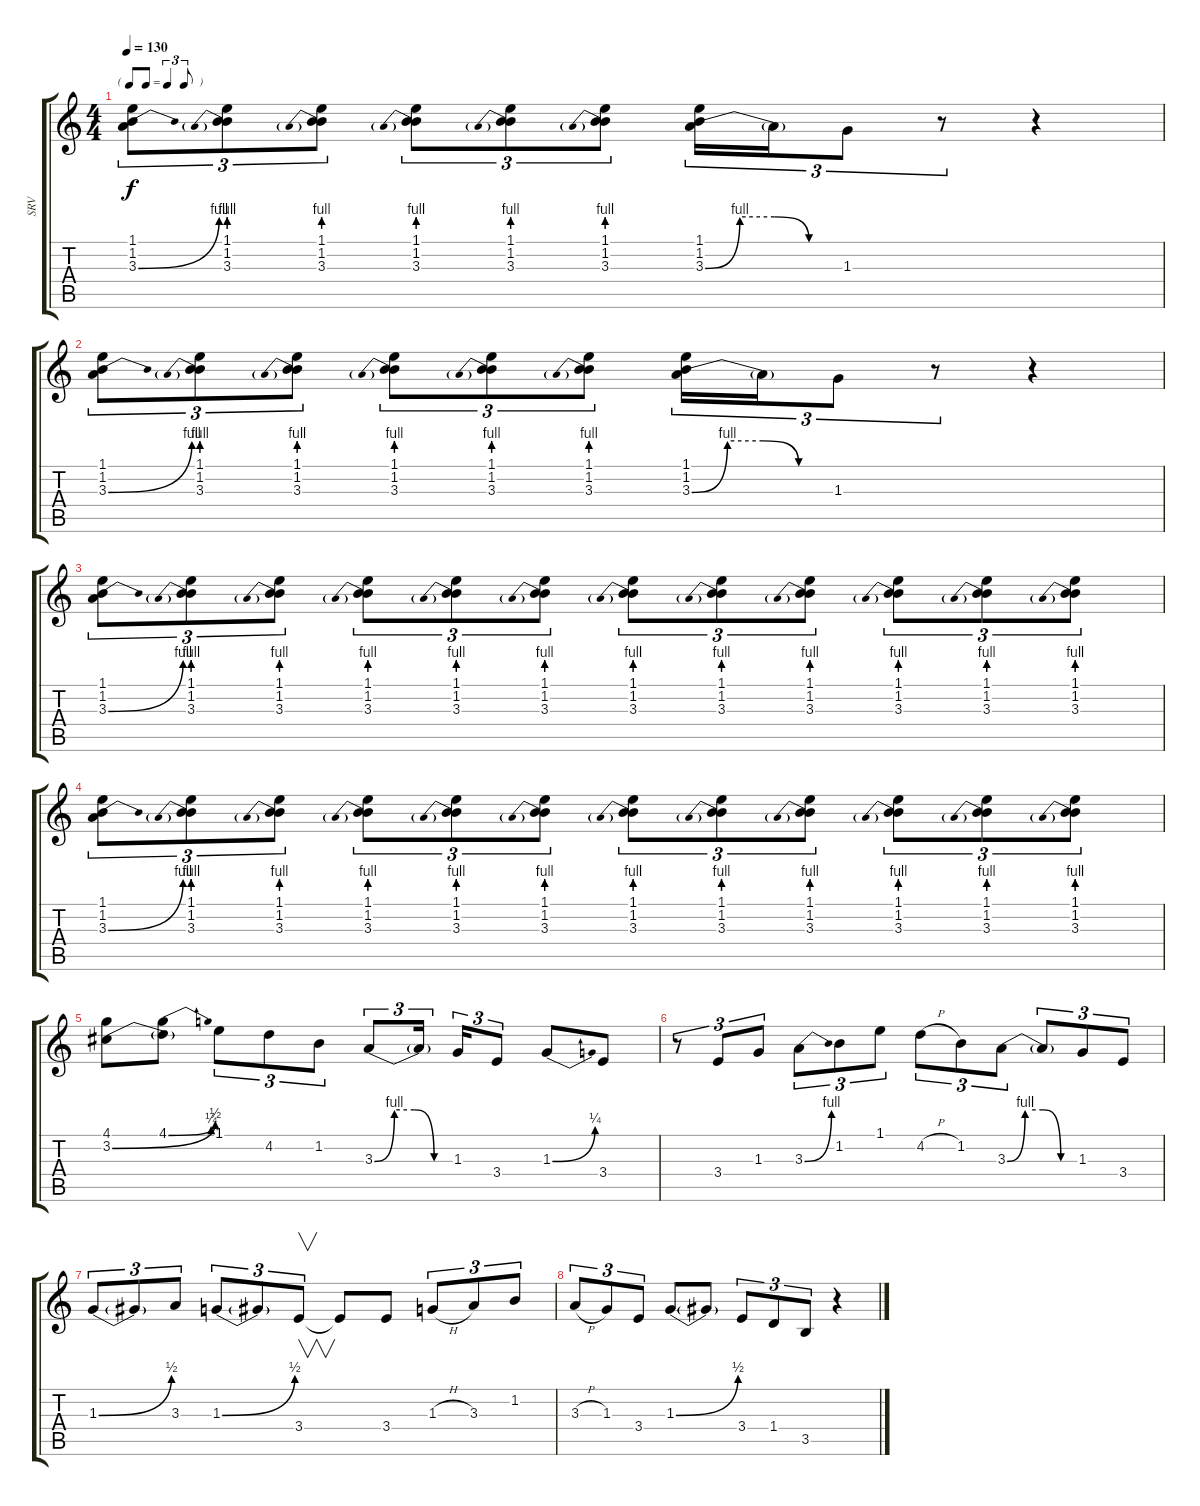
\track ("SRV" "SRV") {instrument electricguitarclean}
\staff {score tabs}
\tuning (Eb4 Bb3 Gb3 Db3 Ab2 Eb2) {hide}
\ts (4 4)
\tf triplet8th
\tempo 130
\clef g2
\ks c
(1.1 1.2 3.3{be (bend 0 0 60 4)}).8{tu (3 2) dy f instrument electricguitarclean} (1.1 1.2 3.3{be (prebend 0 4 60 4)}).8{tu (3 2)} (1.1 1.2 3.3{be (prebend 0 4 60 4)}).8{tu (3 2)} (1.1 1.2 3.3{be (prebend 0 4 60 4)}).8{tu (3 2)} (1.1 1.2 3.3{be (prebend 0 4 60 4)}).8{tu (3 2)} (1.1 1.2 3.3{be (prebend 0 4 60 4)}).8{tu (3 2)} (1.1 1.2 3.3{be (custom 0 0 15 4 30 4 45 0 60 0)}).16{tu (3 2)} 3.3{t}.16{tu (3 2)} 1.3.8{tu (3 2)} r.8{tu (3 2)} r.4 |
(1.1 1.2 3.3{be (bend 0 0 60 4)}).8{tu (3 2)} (1.1 1.2 3.3{be (prebend 0 4 60 4)}).8{tu (3 2)} (1.1 1.2 3.3{be (prebend 0 4 60 4)}).8{tu (3 2)} (1.1 1.2 3.3{be (prebend 0 4 60 4)}).8{tu (3 2)} (1.1 1.2 3.3{be (prebend 0 4 60 4)}).8{tu (3 2)} (1.1 1.2 3.3{be (prebend 0 4 60 4)}).8{tu (3 2)} (1.1 1.2 3.3{be (custom 0 0 15 4 30 4 45 0 60 0)}).16{tu (3 2)} 3.3{t}.16{tu (3 2)} 1.3.8{tu (3 2)} r.8{tu (3 2)} r.4 |
(1.1 1.2 3.3{be (bend 0 0 60 4)}).8{tu (3 2)} (1.1 1.2 3.3{be (prebend 0 4 60 4)}).8{tu (3 2)} (1.1 1.2 3.3{be (prebend 0 4 60 4)}).8{tu (3 2)} (1.1 1.2 3.3{be (prebend 0 4 60 4)}).8{tu (3 2)} (1.1 1.2 3.3{be (prebend 0 4 60 4)}).8{tu (3 2)} (1.1 1.2 3.3{be (prebend 0 4 60 4)}).8{tu (3 2)} (1.1 1.2 3.3{be (prebend 0 4 60 4)}).8{tu (3 2)} (1.1 1.2 3.3{be (prebend 0 4 60 4)}).8{tu (3 2)} (1.1 1.2 3.3{be (prebend 0 4 60 4)}).8{tu (3 2)} (1.1 1.2 3.3{be (prebend 0 4 60 4)}).8{tu (3 2)} (1.1 1.2 3.3{be (prebend 0 4 60 4)}).8{tu (3 2)} (1.1 1.2 3.3{be (prebend 0 4 60 4)}).8{tu (3 2)} |
(1.1 1.2 3.3{be (bend 0 0 60 4)}).8{tu (3 2)} (1.1 1.2 3.3{be (prebend 0 4 60 4)}).8{tu (3 2)} (1.1 1.2 3.3{be (prebend 0 4 60 4)}).8{tu (3 2)} (1.1 1.2 3.3{be (prebend 0 4 60 4)}).8{tu (3 2)} (1.1 1.2 3.3{be (prebend 0 4 60 4)}).8{tu (3 2)} (1.1 1.2 3.3{be (prebend 0 4 60 4)}).8{tu (3 2)} (1.1 1.2 3.3{be (prebend 0 4 60 4)}).8{tu (3 2)} (1.1 1.2 3.3{be (prebend 0 4 60 4)}).8{tu (3 2)} (1.1 1.2 3.3{be (prebend 0 4 60 4)}).8{tu (3 2)} (1.1 1.2 3.3{be (prebend 0 4 60 4)}).8{tu (3 2)} (1.1 1.2 3.3{be (prebend 0 4 60 4)}).8{tu (3 2)} (1.1 1.2 3.3{be (prebend 0 4 60 4)}).8{tu (3 2)} |
(4.1 3.2{be (bend 0 0 60 2)}).8 (4.1{be (bend 0 0 60 1)} 3.2{t}).8 1.1.8{tu (3 2)} 4.2.8{tu (3 2)} 1.2.8{tu (3 2)} 3.3{be (custom 0 0 15 4 30 4 45 0 60 0)}.8{tu (3 2)} 3.3{t}.16{tu (3 2)} 1.3.16{tu (3 2)} 3.4.8{tu (3 2)} 1.3{be (bend 0 0 60 1)}.8 3.4.8 |
r.8{tu (3 2)} 3.4.8{tu (3 2)} 1.3.8{tu (3 2)} 3.3{be (bend 0 0 60 4)}.8{tu (3 2)} 1.2.8{tu (3 2)} 1.1.8{tu (3 2)} 4.2{h}.8{tu (3 2)} 1.2.8{tu (3 2)} 3.3{be (custom 0 0 15 4 30 4 45 0 60 0)}.8{tu (3 2)} 3.3{t}.8{tu (3 2)} 1.3.8{tu (3 2)} 3.4.8{tu (3 2)} |
1.3{be (bend 0 0 60 2)}.8{tu (3 2)} 1.3{t}.8{tu (3 2)} 3.3.8{tu (3 2)} 1.3{be (bend 0 0 60 2)}.8{tu (3 2)} 1.3{t}.8{tu (3 2)} 3.4.8{v tu (3 2)} 3.4{t}.8 3.4.8 1.3{h}.8{tu (3 2)} 3.3.8{tu (3 2)} 1.2.8{tu (3 2)} |
3.3{h}.8{tu (3 2)} 1.3.8{tu (3 2)} 3.4.8{tu (3 2)} 1.3{be (bend 0 0 60 2)}.8 1.3{t}.8 3.4.8{tu (3 2)} 1.4.8{tu (3 2)} 3.5.8{tu (3 2)} r.4
